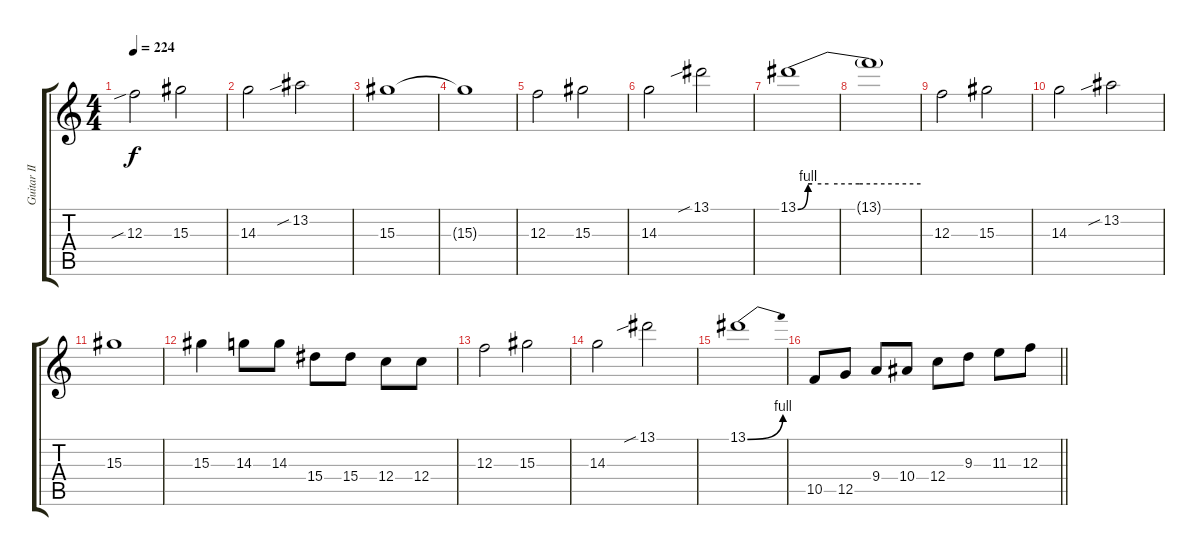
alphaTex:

\track ("Guitar II" "Guitar II") {instrument distortionguitar}
\staff {score tabs}
\tuning (D4 A3 F3 C3 G2 D2) {hide}
\ts (4 4)
\tempo 224
\clef g2
\ks c
12.3{sib}.2{dy f} 15.3.2 |
14.3.2 13.2{sib}.2 |
15.3.1 |
15.3{t}.1 |
12.3.2 15.3.2 |
14.3.2 13.1{sib}.2 |
13.1{be (custom 0 0 5 4 7 4 15 4 30 4 60 4)}.1 |
13.1{t}.1 |
12.3.2 15.3.2 |
14.3.2 13.2{sib}.2 |
15.3.1 |
15.3.4 14.3.8 14.3.8 15.4.8 15.4.8 12.4.8 12.4.8 |
12.3.2 15.3.2 |
14.3.2 13.1{sib}.2 |
13.1{be (bend 0 0 60 4)}.1 |
\barLineRight lightlight
10.5.8 12.5.8 9.4.8 10.4.8 12.4.8 9.3.8 11.3.8 12.3.8
